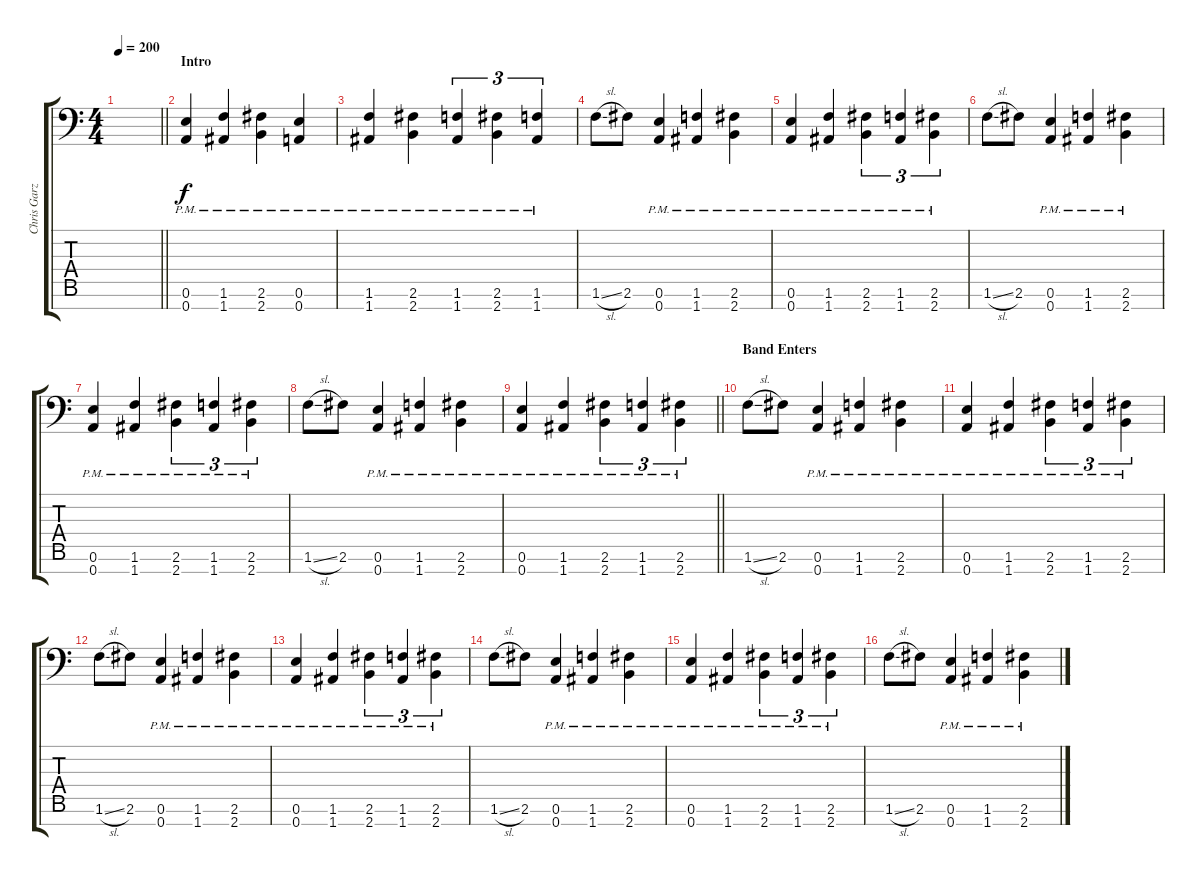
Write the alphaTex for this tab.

\track ("Chris Garza" "Chris Garz") {instrument distortionguitar}
\staff {score tabs}
\tuning (E4 B3 G3 D3 A2 E2 A1) {hide}
\ts (4 4)
\tempo 200
\clef f4
\barLineRight lightlight
\ks c
|
\section ("" "Intro")
(0.6{pm} 0.7{pm}).4 (1.6{pm} 1.7{pm}).4 (2.6{pm} 2.7{pm}).4 (0.6{pm} 0.7{pm}).4 |
(1.6{pm} 1.7{pm}).4 (2.6{pm} 2.7{pm}).4 (1.6{pm} 1.7{pm}).4{tu (3 2)} (2.6{pm} 2.7{pm}).4{tu (3 2)} (1.6{pm} 1.7{pm}).4{tu (3 2)} |
1.6{sl}.8 2.6.8 (0.6{pm} 0.7{pm}).4 (1.6{pm} 1.7{pm}).4 (2.6{pm} 2.7{pm}).4 |
(0.6{pm} 0.7{pm}).4 (1.6{pm} 1.7{pm}).4 (2.6{pm} 2.7{pm}).4{tu (3 2)} (1.6{pm} 1.7{pm}).4{tu (3 2)} (2.6{pm} 2.7{pm}).4{tu (3 2)} |
1.6{sl}.8 2.6.8 (0.6{pm} 0.7{pm}).4 (1.6{pm} 1.7{pm}).4 (2.6{pm} 2.7{pm}).4 |
(0.6{pm} 0.7{pm}).4 (1.6{pm} 1.7{pm}).4 (2.6{pm} 2.7{pm}).4{tu (3 2)} (1.6{pm} 1.7{pm}).4{tu (3 2)} (2.6{pm} 2.7{pm}).4{tu (3 2)} |
1.6{sl}.8 2.6.8 (0.6{pm} 0.7{pm}).4 (1.6{pm} 1.7{pm}).4 (2.6{pm} 2.7{pm}).4 |
\barLineRight lightlight
(0.6{pm} 0.7{pm}).4 (1.6{pm} 1.7{pm}).4 (2.6{pm} 2.7{pm}).4{tu (3 2)} (1.6{pm} 1.7{pm}).4{tu (3 2)} (2.6{pm} 2.7{pm}).4{tu (3 2)} |
\section ("" "Band Enters")
1.6{sl}.8 2.6.8 (0.6{pm} 0.7{pm}).4 (1.6{pm} 1.7{pm}).4 (2.6{pm} 2.7{pm}).4 |
(0.6{pm} 0.7{pm}).4 (1.6{pm} 1.7{pm}).4 (2.6{pm} 2.7{pm}).4{tu (3 2)} (1.6{pm} 1.7{pm}).4{tu (3 2)} (2.6{pm} 2.7{pm}).4{tu (3 2)} |
1.6{sl}.8 2.6.8 (0.6{pm} 0.7{pm}).4 (1.6{pm} 1.7{pm}).4 (2.6{pm} 2.7{pm}).4 |
(0.6{pm} 0.7{pm}).4 (1.6{pm} 1.7{pm}).4 (2.6{pm} 2.7{pm}).4{tu (3 2)} (1.6{pm} 1.7{pm}).4{tu (3 2)} (2.6{pm} 2.7{pm}).4{tu (3 2)} |
1.6{sl}.8 2.6.8 (0.6{pm} 0.7{pm}).4 (1.6{pm} 1.7{pm}).4 (2.6{pm} 2.7{pm}).4 |
(0.6{pm} 0.7{pm}).4 (1.6{pm} 1.7{pm}).4 (2.6{pm} 2.7{pm}).4{tu (3 2)} (1.6{pm} 1.7{pm}).4{tu (3 2)} (2.6{pm} 2.7{pm}).4{tu (3 2)} |
1.6{sl}.8 2.6.8 (0.6{pm} 0.7{pm}).4 (1.6{pm} 1.7{pm}).4 (2.6{pm} 2.7{pm}).4
